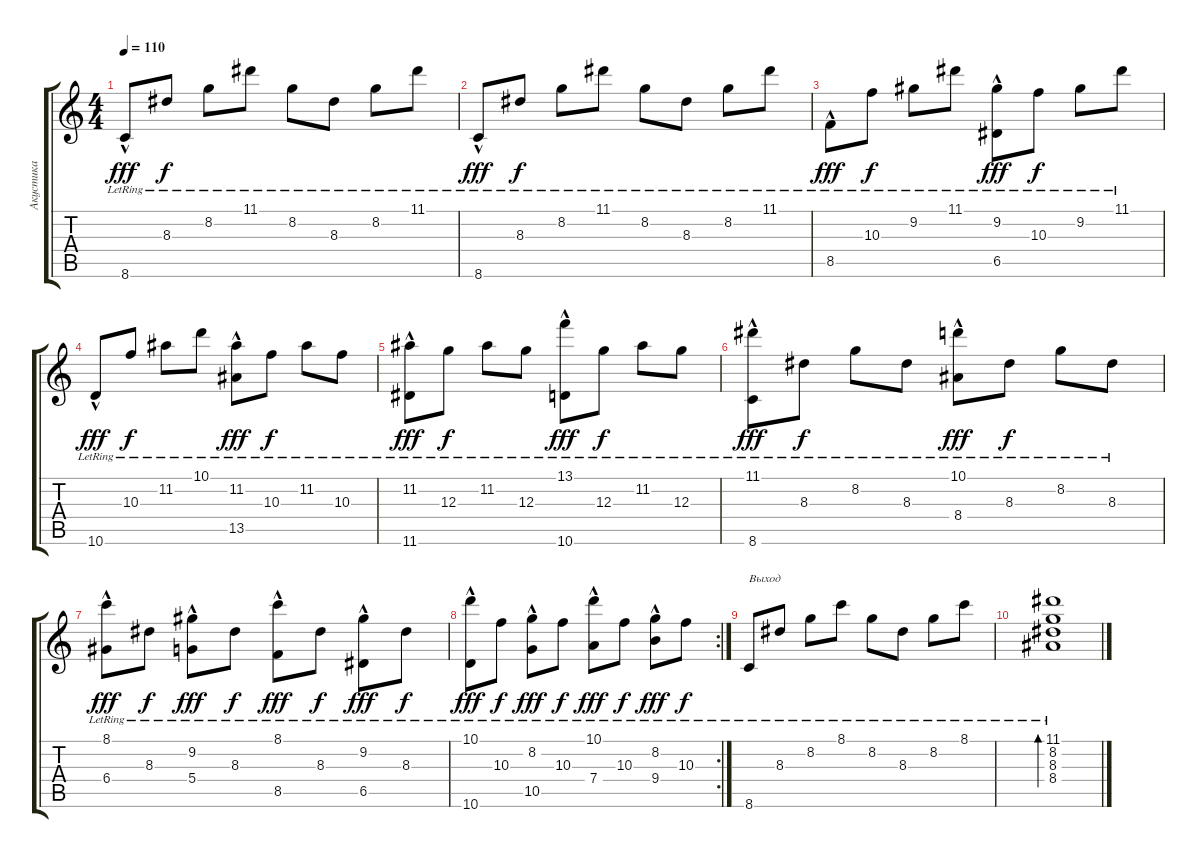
\track ("Акустика" "Акустика") {instrument acousticguitarnylon}
\staff {score tabs}
\tuning (E4 B3 G3 D3 A2 E2) {hide}
\ts (4 4)
\tempo 110
\clef g2
\ks c
8.6{hac lr}.8{dy fff} 8.3{lr}.8{dy f} 8.2{lr}.8 11.1{lr}.8 8.2{lr}.8 8.3{lr}.8 8.2{lr}.8 11.1{lr}.8 |
8.6{hac lr}.8{dy fff} 8.3{lr}.8{dy f} 8.2{lr}.8 11.1{lr}.8 8.2{lr}.8 8.3{lr}.8 8.2{lr}.8 11.1{lr}.8 |
8.5{hac lr}.8{dy fff} 10.3{lr}.8{dy f} 9.2{lr}.8 11.1{lr}.8 (9.2{lr} 6.5{hac lr}).8{dy fff} 10.3{lr}.8{dy f} 9.2{lr}.8 11.1{lr}.8 |
10.6{hac lr}.8{dy fff} 10.3{lr}.8{dy f} 11.2{lr}.8 10.1{lr}.8 (11.2{lr} 13.5{hac lr}).8{dy fff} 10.3{lr}.8{dy f} 11.2{lr}.8 10.3{lr}.8 |
(11.2{lr} 11.6{hac lr}).8{dy fff} 12.3{lr}.8{dy f} 11.2{lr}.8 12.3{lr}.8 (13.1{lr} 10.6{hac lr}).8{dy fff} 12.3{lr}.8{dy f} 11.2{lr}.8 12.3{lr}.8 |
(11.1{lr} 8.6{hac lr}).8{dy fff} 8.3{lr}.8{dy f} 8.2{lr}.8 8.3{lr}.8 (10.1{lr} 8.4{hac lr}).8{dy fff} 8.3{lr}.8{dy f} 8.2{lr}.8 8.3{lr}.8 |
(8.1{lr} 6.4{hac lr}).8{dy fff} 8.3{lr}.8{dy f} (9.2{lr} 5.4{hac lr}).8{dy fff} 8.3{lr}.8{dy f} (8.1{lr} 8.5{hac lr}).8{dy fff} 8.3{lr}.8{dy f} (9.2{lr} 6.5{hac lr}).8{dy fff} 8.3{lr}.8{dy f} |
\rc 2
(10.1{lr} 10.6{hac lr}).8{dy fff} 10.3{lr}.8{dy f} (8.2{lr} 10.5{hac lr}).8{dy fff} 10.3{lr}.8{dy f} (10.1{lr} 7.4{hac lr}).8{dy fff} 10.3{lr}.8{dy f} (8.2{lr} 9.4{hac lr}).8{dy fff} 10.3{lr}.8{dy f} |
8.6{lr}.8{txt "Выход"} 8.3{lr}.8 8.2{lr}.8 8.1{lr}.8 8.2{lr}.8 8.3{lr}.8 8.2{lr}.8 8.1{lr}.8 |
(11.1{lr} 8.2{lr} 8.3{lr} 8.4{lr}).1{bd 480}
